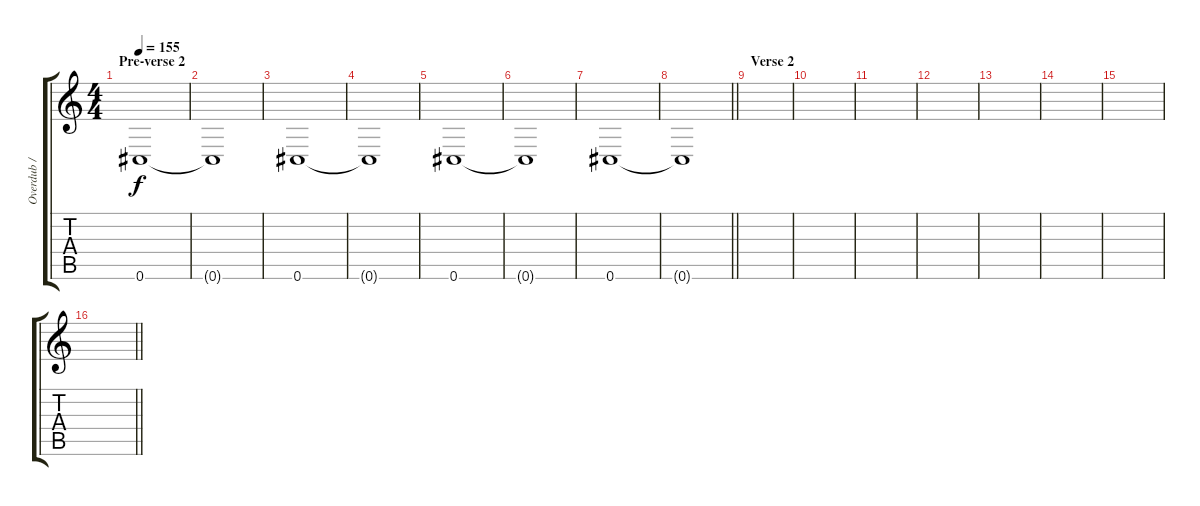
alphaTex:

\track ("Overdub / Effects" "Overdub / ") {instrument distortionguitar}
\staff {score tabs}
\tuning (Db4 Ab3 E3 B2 Gb2 Db2) {hide}
\ts (4 4)
\section ("" "Pre-verse 2")
\tempo 155
\clef g2
\ks c
0.6.1{dy f} |
0.6{t}.1 |
0.6.1 |
0.6{t}.1 |
0.6.1 |
0.6{t}.1 |
0.6.1 |
\barLineRight lightlight
0.6{t}.1 |
\section ("" "Verse 2")
|
|
|
|
|
|
|
\barLineRight lightlight
